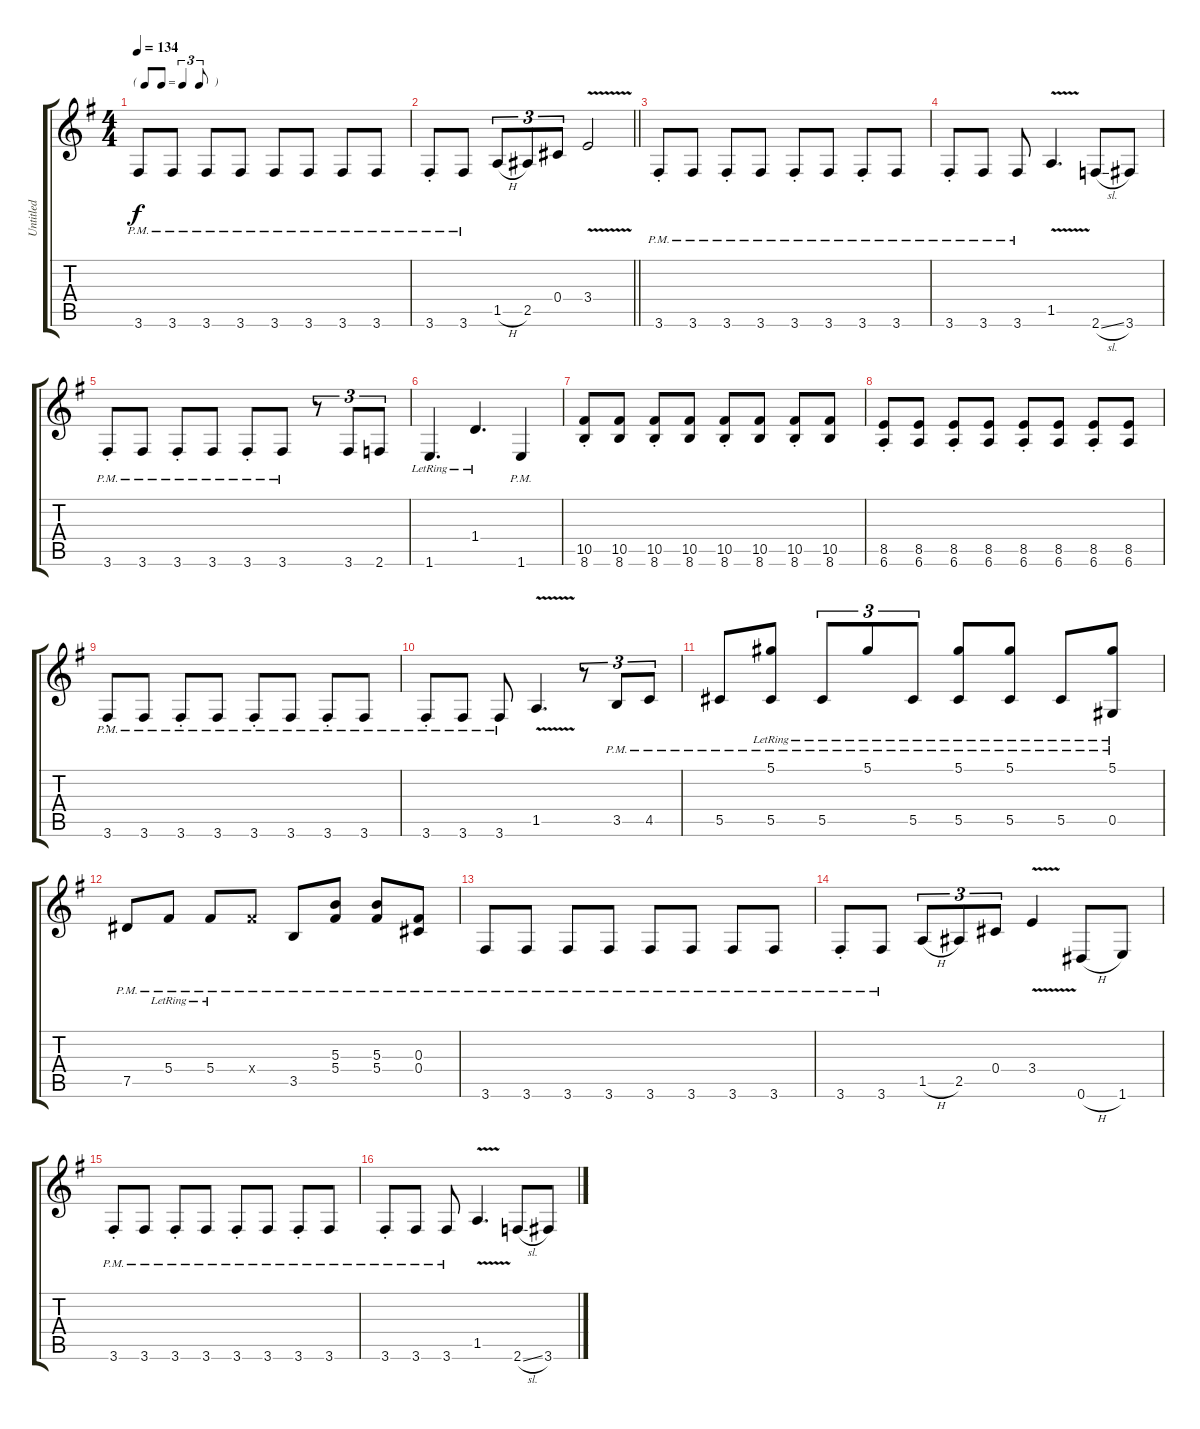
\track ("Untitled" "Untitled") {instrument distortionguitar}
\staff {score tabs}
\tuning (Eb4 Bb3 Gb3 Db3 Ab2 Eb2) {hide}
\ts (4 4)
\tf triplet8th
\tempo 134
\clef g2
\ks g
3.6{pm}.8{dy f} 3.6{pm}.8 3.6{pm}.8 3.6{pm}.8 3.6{pm}.8 3.6{pm}.8 3.6{pm}.8 3.6{pm}.8 |
\barLineRight lightlight
3.6{pm st}.8 3.6{pm}.8 1.5{h}.8{tu (3 2)} 2.5.8{tu (3 2)} 0.4.8{tu (3 2)} 3.4{v}.2 |
3.6{pm st}.8 3.6{pm}.8 3.6{pm st}.8 3.6{pm}.8 3.6{pm st}.8 3.6{pm}.8 3.6{pm st}.8 3.6{pm}.8 |
3.6{pm st}.8 3.6{pm}.8 3.6{pm}.8 1.5{v}.4{d} 2.6{sl}.8 3.6.8 |
3.6{pm st}.8 3.6{pm}.8 3.6{pm st}.8 3.6{pm}.8 3.6{pm st}.8 3.6{pm}.8 r.8{tu (3 2)} 3.6.8{tu (3 2)} 2.6.8{tu (3 2)} |
1.6{lr}.4{d} 1.4{lr}.4{d} 1.6{pm}.4 |
(10.5{st} 8.6{st}).8 (10.5 8.6).8 (10.5{st} 8.6{st}).8 (10.5 8.6).8 (10.5{st} 8.6{st}).8 (10.5 8.6).8 (10.5{st} 8.6{st}).8 (10.5 8.6).8 |
(8.5{st} 6.6{st}).8 (8.5 6.6).8 (8.5{st} 6.6{st}).8 (8.5 6.6).8 (8.5{st} 6.6{st}).8 (8.5 6.6).8 (8.5{st} 6.6{st}).8 (8.5 6.6).8 |
3.6{pm st}.8 3.6{pm}.8 3.6{pm st}.8 3.6{pm}.8 3.6{pm st}.8 3.6{pm}.8 3.6{pm st}.8 3.6{pm}.8 |
3.6{pm st}.8 3.6{pm}.8 3.6{pm}.8 1.5{v}.4{d} r.8{tu (3 2)} 3.5{pm}.8{tu (3 2)} 4.5{pm}.8{tu (3 2)} |
5.5{pm}.8 (5.1{pm lr} 5.5{pm lr}).8 5.5{pm lr}.8{tu (3 2)} 5.1{pm lr}.8{tu (3 2)} 5.5{pm lr}.8{tu (3 2)} (5.1{pm lr} 5.5{pm lr}).8 (5.1{pm lr} 5.5{pm lr}).8 5.5{pm lr}.8 (5.1{pm lr} 0.5{pm lr}).8 |
7.5{pm}.8 5.4{pm lr}.8 5.4{pm lr}.8 5.4{pm x}.8 3.5{pm}.8 (5.3{pm} 5.4{pm}).8 (5.3{pm} 5.4{pm}).8 (0.3{pm} 0.4{pm}).8 |
3.6{pm}.8 3.6{pm}.8 3.6{pm}.8 3.6{pm}.8 3.6{pm}.8 3.6{pm}.8 3.6{pm}.8 3.6{pm}.8 |
3.6{pm st}.8 3.6{pm}.8 1.5{h}.8{tu (3 2)} 2.5.8{tu (3 2)} 0.4.8{tu (3 2)} 3.4{v}.4 0.6{h}.8 1.6.8 |
3.6{pm st}.8 3.6{pm}.8 3.6{pm st}.8 3.6{pm}.8 3.6{pm st}.8 3.6{pm}.8 3.6{pm st}.8 3.6{pm}.8 |
3.6{pm st}.8 3.6{pm}.8 3.6{pm}.8 1.5{v}.4{d} 2.6{sl}.8 3.6.8
